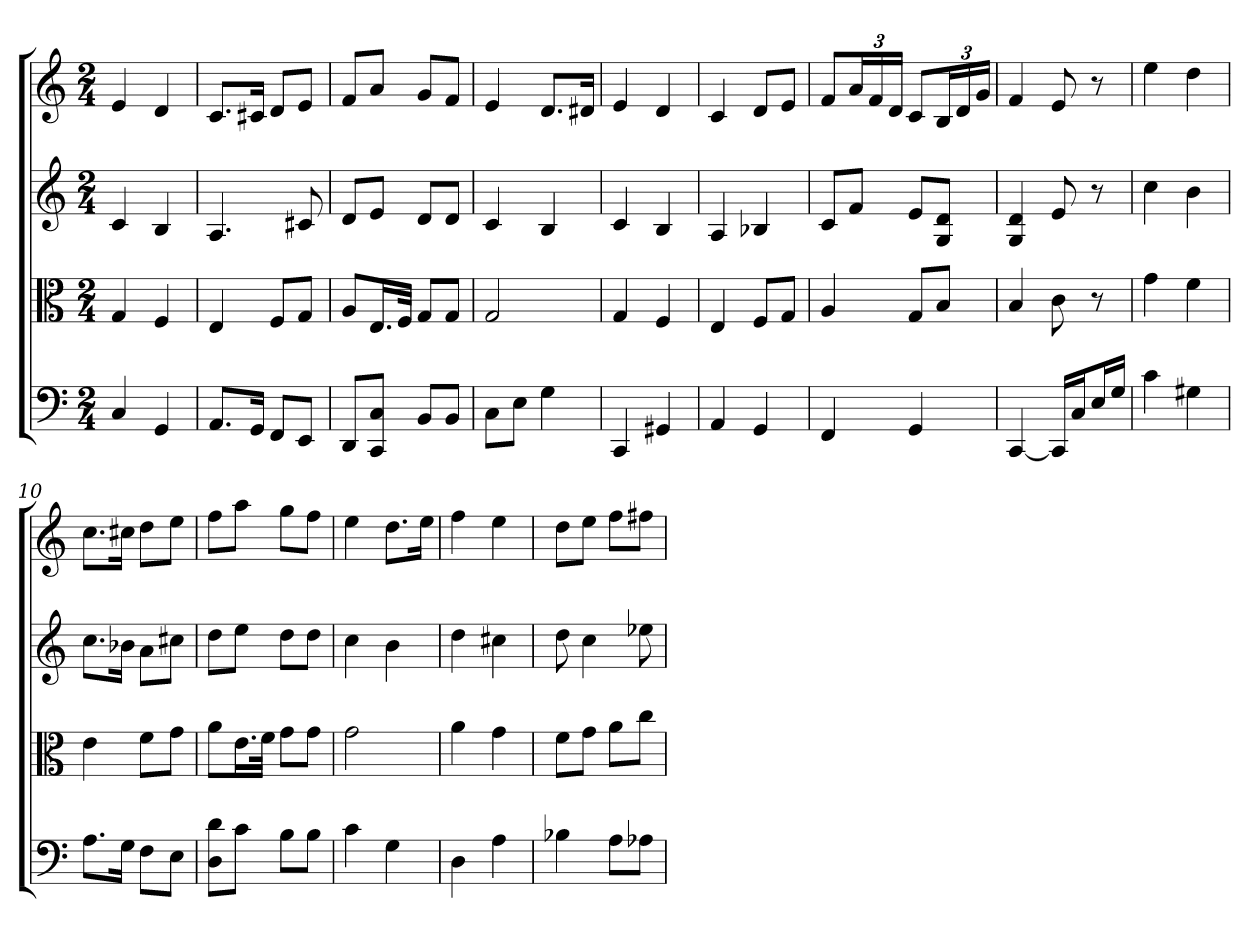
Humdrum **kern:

**kern	**kern	**kern	**kern
*part4	*part3	*part2	*part1
*staff4	*staff3	*staff2	*staff1
*clefF4	*clefC3	*	*
*k[]	*k[]	*k[]	*k[]
*C:	*C:	*C:	*C:
*M2/4	*M2/4	*M2/4	*M2/4
=	=	=	=
4C	4G	4c	4e
4GG	4F	4B	4d
=2	=2	=2	=2
8.AA/L	4E	4.A	8.cL
16GG/Jk	.	.	16c#XJk
8FF/L	8F/L	.	8dL
8EE/J	8G/J	8c#X	8eJ
=3	=3	=3	=3
8DD/L	8A/L	8dL	8fL
8CC/ 8C/J	16.E/L	8eJ	8aJ
.	32F/JJk	.	.
8BB/L	8G/L	8dL	8gL
8BB/J	8G/J	8dJ	8fJ
=4	=4	=4	=4
8C\L	2G	4c	4e
8E\J	.	.	.
4G	.	4B	8.dL
.	.	.	16d#XJk
=5	=5	=5	=5
4CC	4G	4c	4e
4GG#X	4F	4B	4d
=6	=6	=6	=6
4AA	4E	4A	4c
4GG	8F/L	4B-X	8dL
.	8G/J	.	8eJ
=7	=7	=7	=7
4FF	4A	8cL	8fL
.	.	8fJ	24aL
.	.	.	24f
.	.	.	24dJJ
4GG	8G/L	8eL	8cL
.	8B/J	8G 8dJ	24BL
.	.	.	24d
.	.	.	24gJJ
=8	=8	=8	=8
[4CC	4B	4G 4d	4f
16CC/LL]	8c	8e	8e
16C/J	.	.	.
16E/L	8r	8r	8r
16G/JJ	.	.	.
=9	=9	=9	=9
4c	4g	4cc	4ee
4G#X	4f	4b	4dd
=10	=10	=10	=10
8.A\L	4e	8.ccL	8.ccL
16G\Jk	.	16b-XJk	16cc#XJk
8F\L	8f\L	8aL	8ddL
8E\J	8g\J	8cc#XJ	8eeJ
=11	=11	=11	=11
8D\ 8d\L	8a\L	8ddL	8ffL
8c\J	16.e\L	8eeJ	8aaJ
.	32f\JJk	.	.
8B\L	8g\L	8ddL	8ggL
8B\J	8g\J	8ddJ	8ffJ
=12	=12	=12	=12
4c	2g	4cc	4ee
4G	.	4b	8.ddL
.	.	.	16eeJk
=13	=13	=13	=13
4D	4a	4dd	4ff
4A	4g	4cc#X	4ee
=14	=14	=14	=14
4B-X	8f\L	8dd	8ddL
.	8g\J	4cc	8eeJ
8A\L	8a\L	.	8ffL
8A-X\J	8cc\J	8ee-X	8ff#XJ
=	=	=	=
*-	*-	*-	*-
